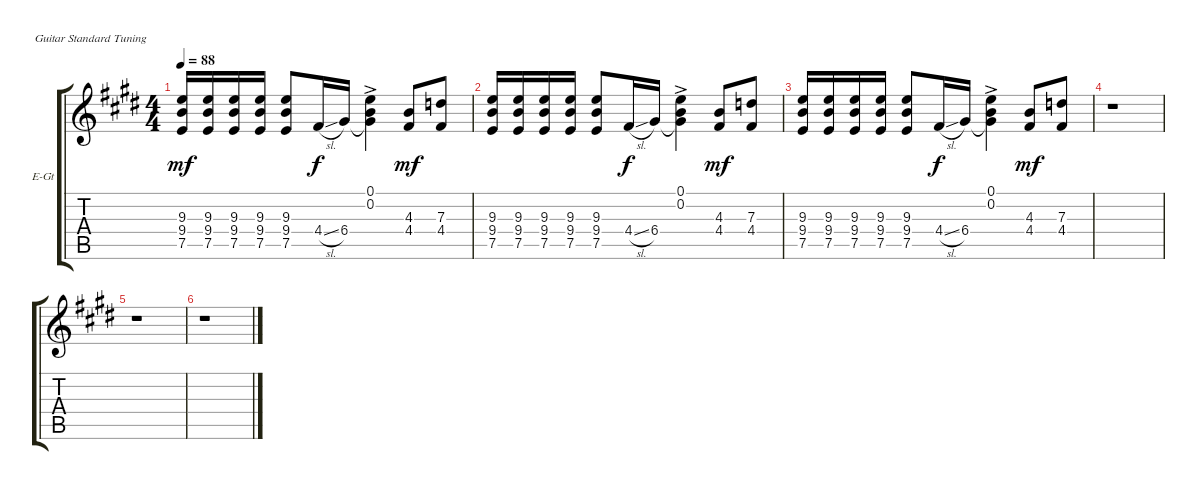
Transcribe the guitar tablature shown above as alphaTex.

\defaultSystemsLayout 4
\bracketExtendMode groupsimilarinstruments
\firstSystemTrackNameOrientation horizontal
\otherSystemsTrackNameOrientation horizontal
\track ("Electric Guitar" "E-Gt") {instrument distortionguitar}
\staff {score tabs}
\tuning (E4 B3 G3 D3 A2 E2)
\ts (4 4)
\tempo 88
\clef g2
\ks e
(7.5 9.4 9.3).16{dy mf} (9.3 9.4 7.5).16 (7.5 9.4 9.3).16 (7.5 9.4 9.3).16 (7.5 9.4 9.3).8 4.4{sl}.16{dy f} 6.4.16 (0.2{ac} 0.1{ac} 6.4{t}).4 (4.4 4.3).8{dy mf} (4.4 7.3).8 |
(7.5 9.4 9.3).16 (9.3 9.4 7.5).16 (7.5 9.4 9.3).16 (7.5 9.4 9.3).16 (7.5 9.4 9.3).8 4.4{sl}.16{dy f} 6.4.16 (0.2{ac} 0.1{ac} 6.4{t}).4 (4.4 4.3).8{dy mf} (4.4 7.3).8 |
(7.5 9.4 9.3).16 (9.3 9.4 7.5).16 (7.5 9.4 9.3).16 (7.5 9.4 9.3).16 (7.5 9.4 9.3).8 4.4{sl}.16{dy f} 6.4.16 (0.2{ac} 0.1{ac} 6.4{t}).4 (4.4 4.3).8{dy mf} (4.4 7.3).8 |
r.1 |
r.1 |
r.1
